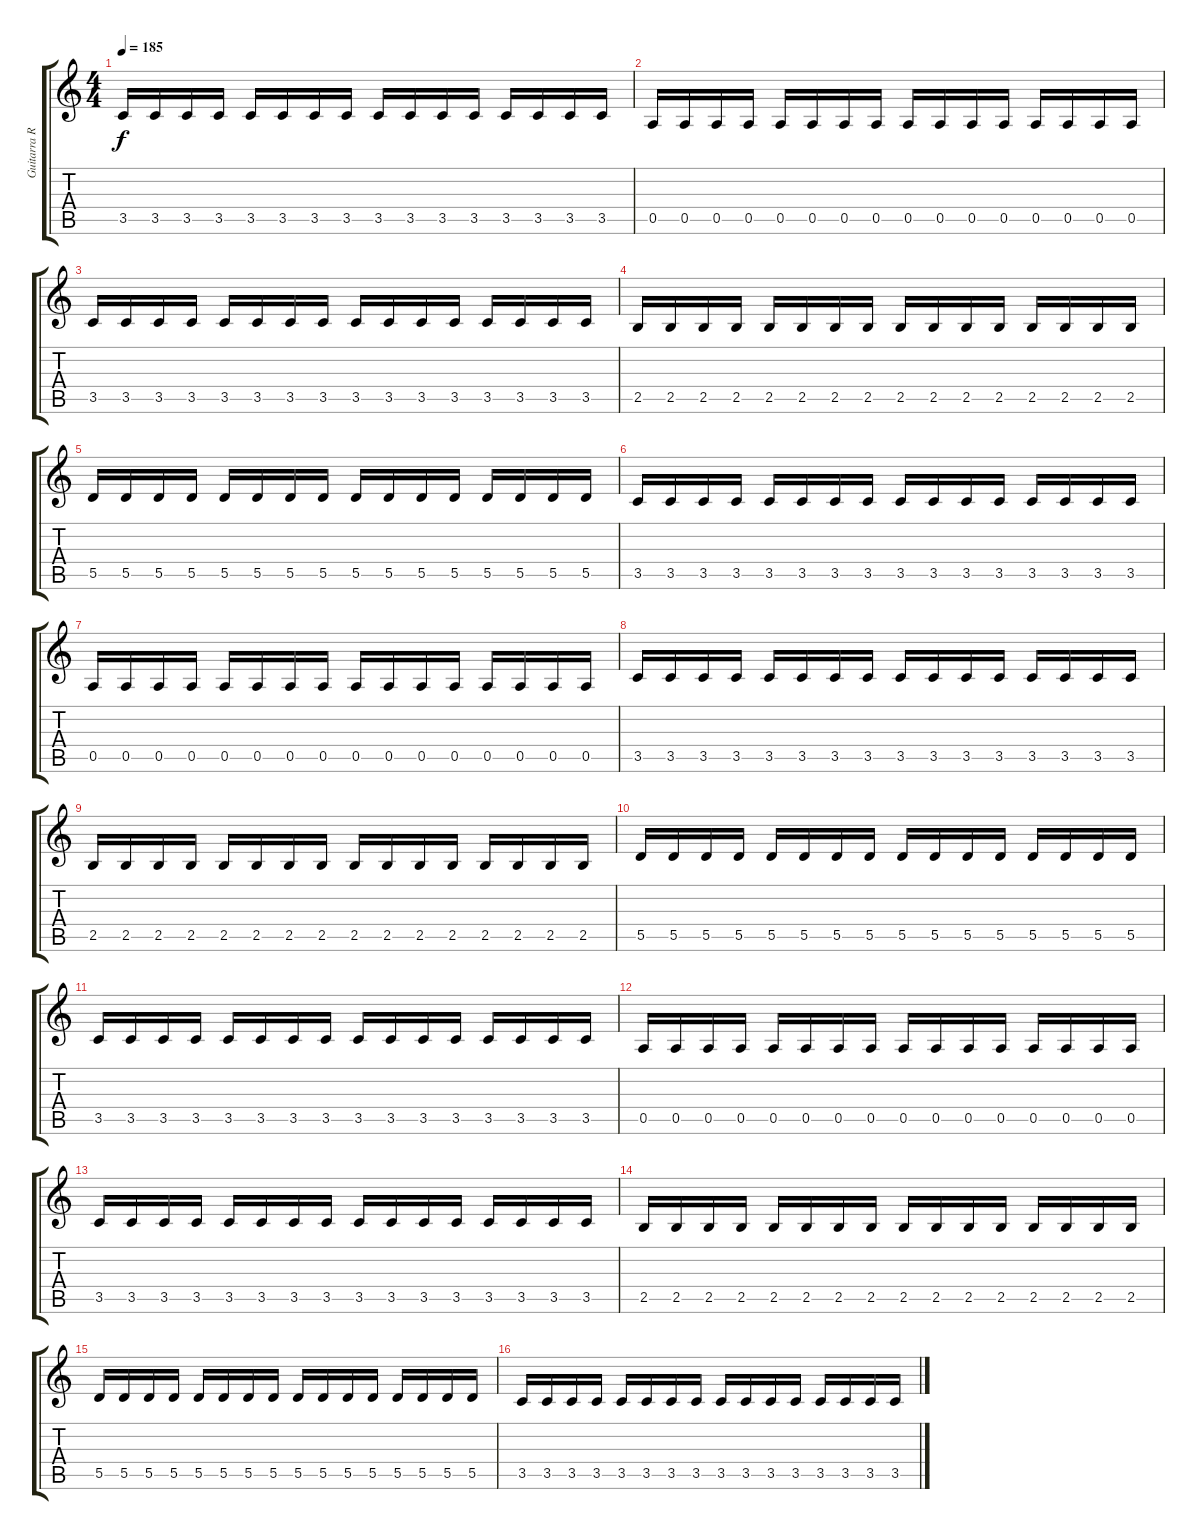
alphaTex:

\track ("Guitarra Ritmica" "Guitarra R") {instrument distortionguitar}
\staff {score tabs}
\tuning (E4 B3 G3 D3 A2 E2) {hide}
\ts (4 4)
\tempo 185
\clef g2
\ks c
3.5.16{dy f} 3.5.16 3.5.16 3.5.16 3.5.16 3.5.16 3.5.16 3.5.16 3.5.16 3.5.16 3.5.16 3.5.16 3.5.16 3.5.16 3.5.16 3.5.16 |
0.5.16 0.5.16 0.5.16 0.5.16 0.5.16 0.5.16 0.5.16 0.5.16 0.5.16 0.5.16 0.5.16 0.5.16 0.5.16 0.5.16 0.5.16 0.5.16 |
3.5.16 3.5.16 3.5.16 3.5.16 3.5.16 3.5.16 3.5.16 3.5.16 3.5.16 3.5.16 3.5.16 3.5.16 3.5.16 3.5.16 3.5.16 3.5.16 |
2.5.16 2.5.16 2.5.16 2.5.16 2.5.16 2.5.16 2.5.16 2.5.16 2.5.16 2.5.16 2.5.16 2.5.16 2.5.16 2.5.16 2.5.16 2.5.16 |
5.5.16 5.5.16 5.5.16 5.5.16 5.5.16 5.5.16 5.5.16 5.5.16 5.5.16 5.5.16 5.5.16 5.5.16 5.5.16 5.5.16 5.5.16 5.5.16 |
3.5.16 3.5.16 3.5.16 3.5.16 3.5.16 3.5.16 3.5.16 3.5.16 3.5.16 3.5.16 3.5.16 3.5.16 3.5.16 3.5.16 3.5.16 3.5.16 |
0.5.16 0.5.16 0.5.16 0.5.16 0.5.16 0.5.16 0.5.16 0.5.16 0.5.16 0.5.16 0.5.16 0.5.16 0.5.16 0.5.16 0.5.16 0.5.16 |
3.5.16 3.5.16 3.5.16 3.5.16 3.5.16 3.5.16 3.5.16 3.5.16 3.5.16 3.5.16 3.5.16 3.5.16 3.5.16 3.5.16 3.5.16 3.5.16 |
2.5.16 2.5.16 2.5.16 2.5.16 2.5.16 2.5.16 2.5.16 2.5.16 2.5.16 2.5.16 2.5.16 2.5.16 2.5.16 2.5.16 2.5.16 2.5.16 |
5.5.16 5.5.16 5.5.16 5.5.16 5.5.16 5.5.16 5.5.16 5.5.16 5.5.16 5.5.16 5.5.16 5.5.16 5.5.16 5.5.16 5.5.16 5.5.16 |
3.5.16 3.5.16 3.5.16 3.5.16 3.5.16 3.5.16 3.5.16 3.5.16 3.5.16 3.5.16 3.5.16 3.5.16 3.5.16 3.5.16 3.5.16 3.5.16 |
0.5.16 0.5.16 0.5.16 0.5.16 0.5.16 0.5.16 0.5.16 0.5.16 0.5.16 0.5.16 0.5.16 0.5.16 0.5.16 0.5.16 0.5.16 0.5.16 |
3.5.16 3.5.16 3.5.16 3.5.16 3.5.16 3.5.16 3.5.16 3.5.16 3.5.16 3.5.16 3.5.16 3.5.16 3.5.16 3.5.16 3.5.16 3.5.16 |
2.5.16 2.5.16 2.5.16 2.5.16 2.5.16 2.5.16 2.5.16 2.5.16 2.5.16 2.5.16 2.5.16 2.5.16 2.5.16 2.5.16 2.5.16 2.5.16 |
5.5.16 5.5.16 5.5.16 5.5.16 5.5.16 5.5.16 5.5.16 5.5.16 5.5.16 5.5.16 5.5.16 5.5.16 5.5.16 5.5.16 5.5.16 5.5.16 |
3.5.16 3.5.16 3.5.16 3.5.16 3.5.16 3.5.16 3.5.16 3.5.16 3.5.16 3.5.16 3.5.16 3.5.16 3.5.16 3.5.16 3.5.16 3.5.16
